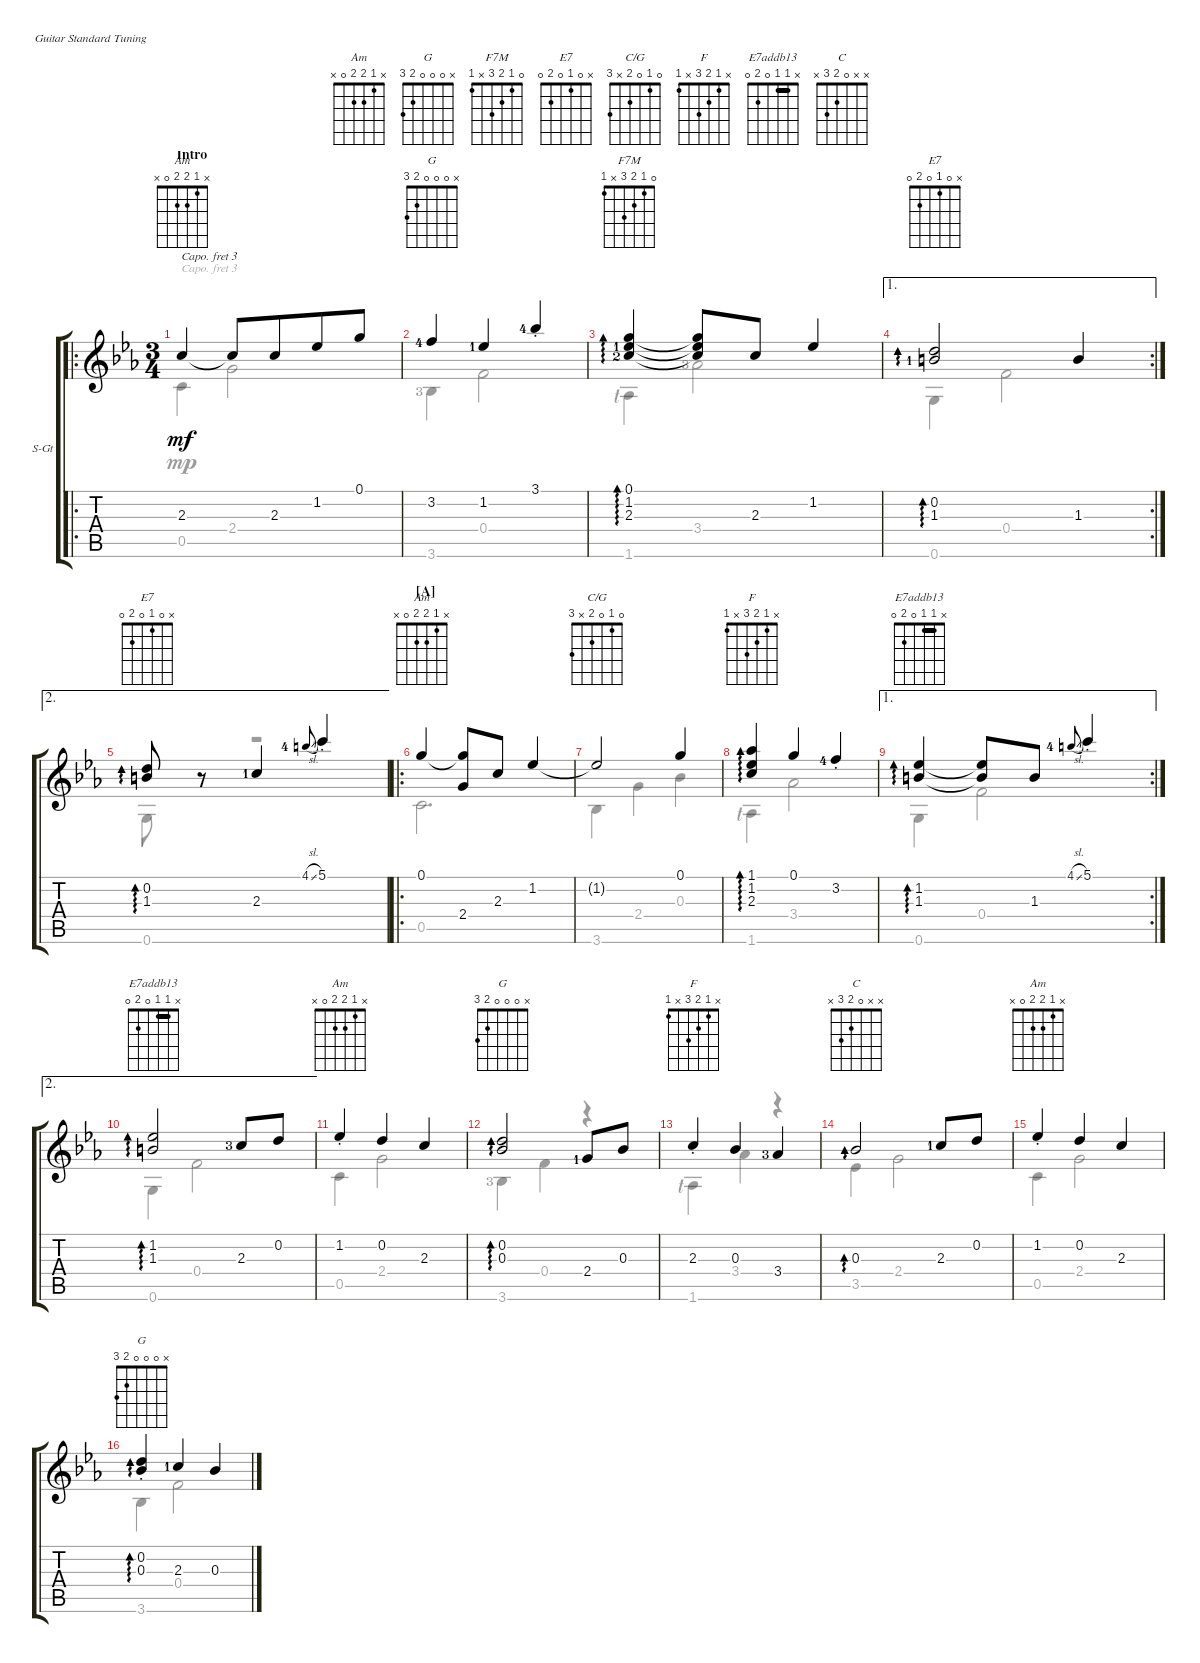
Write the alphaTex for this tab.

\defaultSystemsLayout 4
\bracketExtendMode groupsimilarinstruments
\firstSystemTrackNameOrientation horizontal
\otherSystemsTrackNameOrientation horizontal
\chordDiagramsInScore
\track ("Steel Guitar" "S-Gt") {instrument acousticguitarsteel}
\staff {score tabs}
\capo 3
\tuning (E4 B3 G3 D3 A2 E2)
\chord ("Am" 0 1 2 2 0 x)
\chord ("G" x 3 0 0 2 3)
\chord ("F7M" 0 1 2 3 x 1)
\chord ("E7" x 0 1 0 2 0)
\chord ("C/G" 0 1 0 2 x 3)
\chord ("F" 1 1 2 3 x 1) {barre 1}
\chord ("E7addb13" x 1 1 0 2 0) {barre 1}
\chord ("Am" x 1 2 2 0 x)
\chord ("G" x 0 0 0 2 3)
\chord ("F" x 1 2 3 x 1)
\chord ("C" x x 0 2 3 x)
\voice
\ro
\ts (3 4)
\section ("" "Intro")
\tempo (150 hide)
\clef g2
\ks cminor
2.3{acc forcenatural}.4{ch "Am" dy mf instrument acousticguitarsteel beam Up} 2.3{t acc forcenatural}.8{beam Up beam merge} 2.3{acc forcenatural}.8{beam Up beam merge} 1.2{acc forcenatural}.8{beam Up beam merge} 0.1{acc forcenatural}.8{beam Up} |
3.2{lf 5 acc forcenatural}.4{ch "G" beam Up} 1.2{lf 2 acc forcenatural}.4{beam Up} 3.1{st lf 5 acc forcenatural}.4{beam Up} |
(0.1{acc forcenatural} 1.2{lf 2 acc forcenatural} 2.3{lf 3 acc forcenatural}).4{ad 0 ch "F7M" beam Up} (0.1{t acc forcenatural} 1.2{t acc forcenatural} 2.3{t acc forcenatural}).8{beam Up} 2.3{acc forcenatural}.8{beam Up} 1.2{acc forcenatural}.4{beam Up} |
\ae 1
\rc 2
(0.2{acc forcenatural} 1.3{lf 2 acc #}).2{ad 0 ch "E7" beam Up} 1.3{acc #}.4{beam Up} |
\ae 2
(0.2{acc forcenatural} 1.3{acc #}).8{ad 0 ch "E7" beam Up} r.8{beam Up} 2.3{lf 2 acc forcenatural}.4{beam Up} 4.1{sl lf 5 acc #}.8{gr onbeat beam Up} 5.1{st acc forcenatural}.4{beam Up} |
\ro
\section ("A" "")
0.1{acc forcenatural}.4{ch "Am" beam Up} (2.4{acc forcenatural} 0.1{t acc forcenatural}).8{beam Up} 2.3{acc forcenatural}.8{beam Up} 1.2{acc forcenatural}.4{beam Up} |
1.2{t acc forcenatural}.2{ch "C/G" beam Up} 0.1{acc forcenatural}.4{beam Up} |
(1.1{acc forcenatural} 1.2{acc forcenatural} 2.3{acc forcenatural}).4{ad 0 ch "F" beam Up} 0.1{acc forcenatural}.4{beam Up} 3.2{st lf 5 acc forcenatural}.4{beam Up} |
\ae 1
\rc 2
(1.3{acc #} 1.2{acc forcenatural}).4{ad 0 ch "E7addb13" beam Up} (1.3{t acc #} 1.2{t acc forcenatural}).8{beam Up} 1.3{acc #}.8{beam Up} 4.1{sl lf 5 acc #}.8{gr onbeat beam Up} 5.1{st acc forcenatural}.4{beam Up} |
\ae 2
(1.3{acc #} 1.2{acc forcenatural}).2{ad 0 ch "E7addb13" beam Up} 2.3{lf 4 acc forcenatural}.8{beam Up} 0.2{acc forcenatural}.8{beam Up} |
1.2{st acc forcenatural}.4{ch "Am" beam Up} 0.2{acc forcenatural}.4{beam Up} 2.3{acc forcenatural}.4{beam Up} |
(0.2{acc forcenatural} 0.3{acc forcenatural}).2{ad 0 ch "G" beam Up} 2.4{lf 2 acc forcenatural}.8{beam Up} 0.3{acc forcenatural}.8{beam Up} |
2.3{st acc forcenatural}.4{ch "F" beam Up} 0.3{acc forcenatural}.4{beam Up} 3.4{lf 4 acc forcenatural}.4{beam Up} |
0.3{acc forcenatural}.2{ad 0 ch "C" beam Up} 2.3{lf 2 acc forcenatural}.8{beam Up} 0.2{acc forcenatural}.8{beam Up} |
1.2{st acc forcenatural}.4{ch "Am" beam Up} 0.2{acc forcenatural}.4{beam Up} 2.3{acc forcenatural}.4{beam Up} |
(0.2{st acc forcenatural} 0.3{st acc forcenatural}).4{ad 0 ch "G" beam Up} 2.3{lf 2 acc forcenatural}.4{beam Up} 0.3{acc forcenatural}.4{beam Up}
\voice
\clef g2
\ottava regular
\simile none
\ks cminor
0.5{acc forcenatural}.4{dy mp beam Down} 2.4{acc forcenatural}.2{beam Down} |
3.6{lf 4 acc forcenatural}.4{beam Down} 0.4{acc forcenatural}.2{beam Down} |
1.6{lf 1 acc forcenatural}.4{beam Down} 3.4{lf 4 acc forcenatural}.2{beam Down} |
0.6{acc forcenatural}.4{beam Down} 0.4{acc forcenatural}.2{beam Down} |
0.6{acc forcenatural}.8{beam Down} r.8{beam Down} r.2{beam Down} |
0.5{acc forcenatural}.2{d beam Down} |
3.6{acc forcenatural}.4{beam Down} 2.4{acc forcenatural}.4{beam Down} 0.3{acc forcenatural}.4{beam Down} |
1.6{lf 1 acc forcenatural}.4{beam Down} 3.4{acc forcenatural}.2{beam Down} |
0.6{acc forcenatural}.4{beam Down} 0.4{acc forcenatural}.2{beam Down} |
0.6{acc forcenatural}.4{beam Down} 0.4{acc forcenatural}.2{beam Down} |
0.5{acc forcenatural}.4{beam Down} 2.4{acc forcenatural}.2{beam Down} |
3.6{lf 4 acc forcenatural}.4{beam Down} 0.4{acc forcenatural}.4{beam Down} r.4{beam Down} |
1.6{lf 1 acc forcenatural}.4{beam Down} 3.4{acc forcenatural}.4{beam Down} r.4{beam Down} |
3.5{acc forcenatural}.4{beam Down} 2.4{acc forcenatural}.2{beam Down} |
0.5{acc forcenatural}.4{beam Down} 2.4{acc forcenatural}.2{beam Down} |
3.6{acc forcenatural}.4{beam Down} 0.4{acc forcenatural}.2{beam Down}
